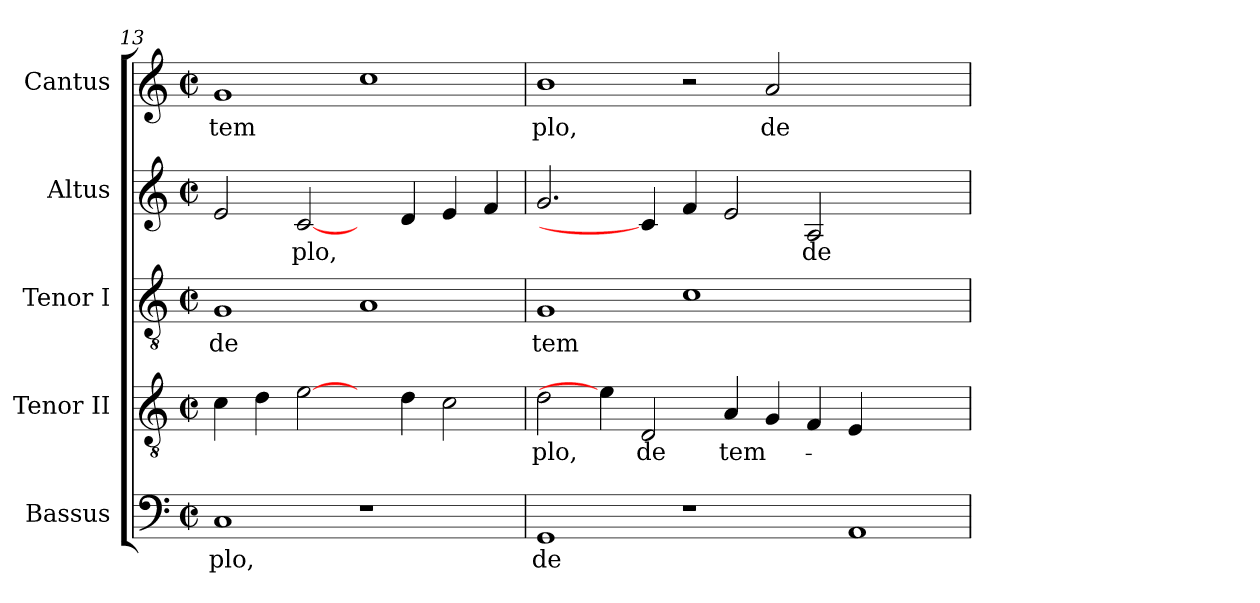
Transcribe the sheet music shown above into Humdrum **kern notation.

**kern	**text	**kern	**text	**kern	**text	**kern	**text	**kern	**text
*part5	*part5	*part4	*part4	*part3	*part3	*part2	*part2	*part1	*part1
*staff5	*staff5	*staff4	*staff4	*staff3	*staff3	*staff2	*staff2	*staff1	*staff1
*I"Bassus	*	*I"Tenor II	*	*I"Tenor I	*	*I"Altus	*	*I"Cantus	*
*clefF4	*	*clefGv2	*	*clefGv2	*	*clefG2	*	*clefG2	*
*M2/2	*	*M2/2	*	*M2/2	*	*M2/2	*	*M2/2	*
*met(c|)	*	*met(c|)	*	*met(c|)	*	*met(c|)	*	*met(c|)	*
=13	=13	=13	=13	=13	=13	=13	=13	=13	=13
!	!LO:LY:b:cj	!	!	!	!LO:LY:b:cj	!	!	!	!LO:LY:b
1C	plo,	4c\	.	1G	de	2e/	.	1g	tem
.	.	4d\	.	.	.	.	.	.	.
!	!	!	!	!	!	!	!LO:LY:b	!	!
.	.	[2e\	.	.	.	[2c/	-plo,	.	.
1r	.	4ryy	.	1A	.	4ryy	.	1cc	.
.	.	4d\	.	.	.	4d/	.	.	.
.	.	2c\	.	.	.	4e/	.	.	.
.	.	.	.	.	.	4f/	.	.	.
=14	=14	=14	=14	=14	=14	=14	=14	=14	=14
!	!LO:LY:b:cj	!	!LO:LY:b:cj	!	!LO:LY:b	!	!	!	!LO:LY:b:cj
1GG	de	2d\	-plo,	1G	tem	2.g/	.	1b	plo,
.	.	4e\]	.	.	.	.	.	.	.
!	!	!	!LO:LY:b:cj	!	!	!	!	!	!
.	.	2D/	de	.	.	4c/]	.	.	.
1r	.	.	.	1c	.	4f/	.	2r	.
!	!	!	!LO:LY:b	!	!	!	!	!	!
.	.	4A/	tem-	.	.	2e/	.	.	.
!	!	!	!	!	!	!	!	!	!LO:LY:b:cj
.	.	4G/	.	.	.	.	.	2a/	de
!	!	!	!	!	!	!	!LO:LY:b:cj	!	!
.	.	4F/	.	.	.	2A/	de	.	.
1AA	.	4E/	.	1ryy	.	.	.	1ryy	.
.	.	2.ryy	.	.	.	2.ryy	.	.	.
=	=	=	=	=	=	=	=	=	=
*-	*-	*-	*-	*-	*-	*-	*-	*-	*-
